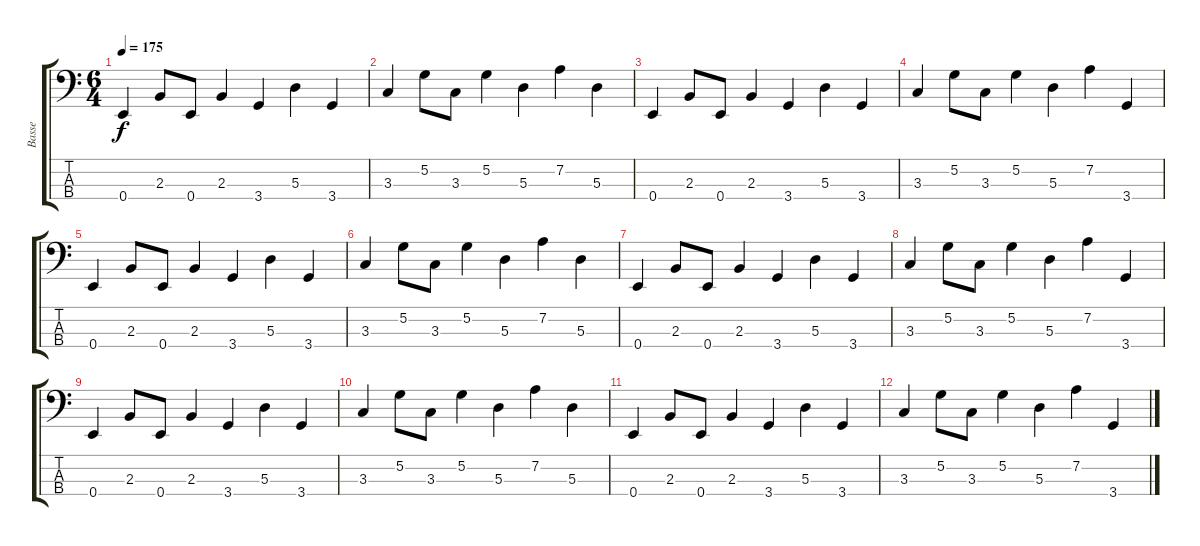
\track ("Basse" "Basse") {instrument electricbassfinger}
\staff {score tabs}
\tuning (G2 D2 A1 E1) {hide}
\ts (6 4)
\tempo 175
\clef f4
\ks c
0.4.4{dy f instrument electricbassfinger} 2.3.8 0.4.8 2.3.4 3.4.4 5.3.4 3.4.4 |
3.3.4 5.2.8 3.3.8 5.2.4 5.3.4 7.2.4 5.3.4 |
0.4.4 2.3.8 0.4.8 2.3.4 3.4.4 5.3.4 3.4.4 |
3.3.4 5.2.8 3.3.8 5.2.4 5.3.4 7.2.4 3.4.4 |
0.4.4 2.3.8 0.4.8 2.3.4 3.4.4 5.3.4 3.4.4 |
3.3.4 5.2.8 3.3.8 5.2.4 5.3.4 7.2.4 5.3.4 |
0.4.4 2.3.8 0.4.8 2.3.4 3.4.4 5.3.4 3.4.4 |
3.3.4 5.2.8 3.3.8 5.2.4 5.3.4 7.2.4 3.4.4 |
0.4.4 2.3.8 0.4.8 2.3.4 3.4.4 5.3.4 3.4.4 |
3.3.4 5.2.8 3.3.8 5.2.4 5.3.4 7.2.4 5.3.4 |
0.4.4 2.3.8 0.4.8 2.3.4 3.4.4 5.3.4 3.4.4 |
3.3.4 5.2.8 3.3.8 5.2.4 5.3.4 7.2.4 3.4.4
